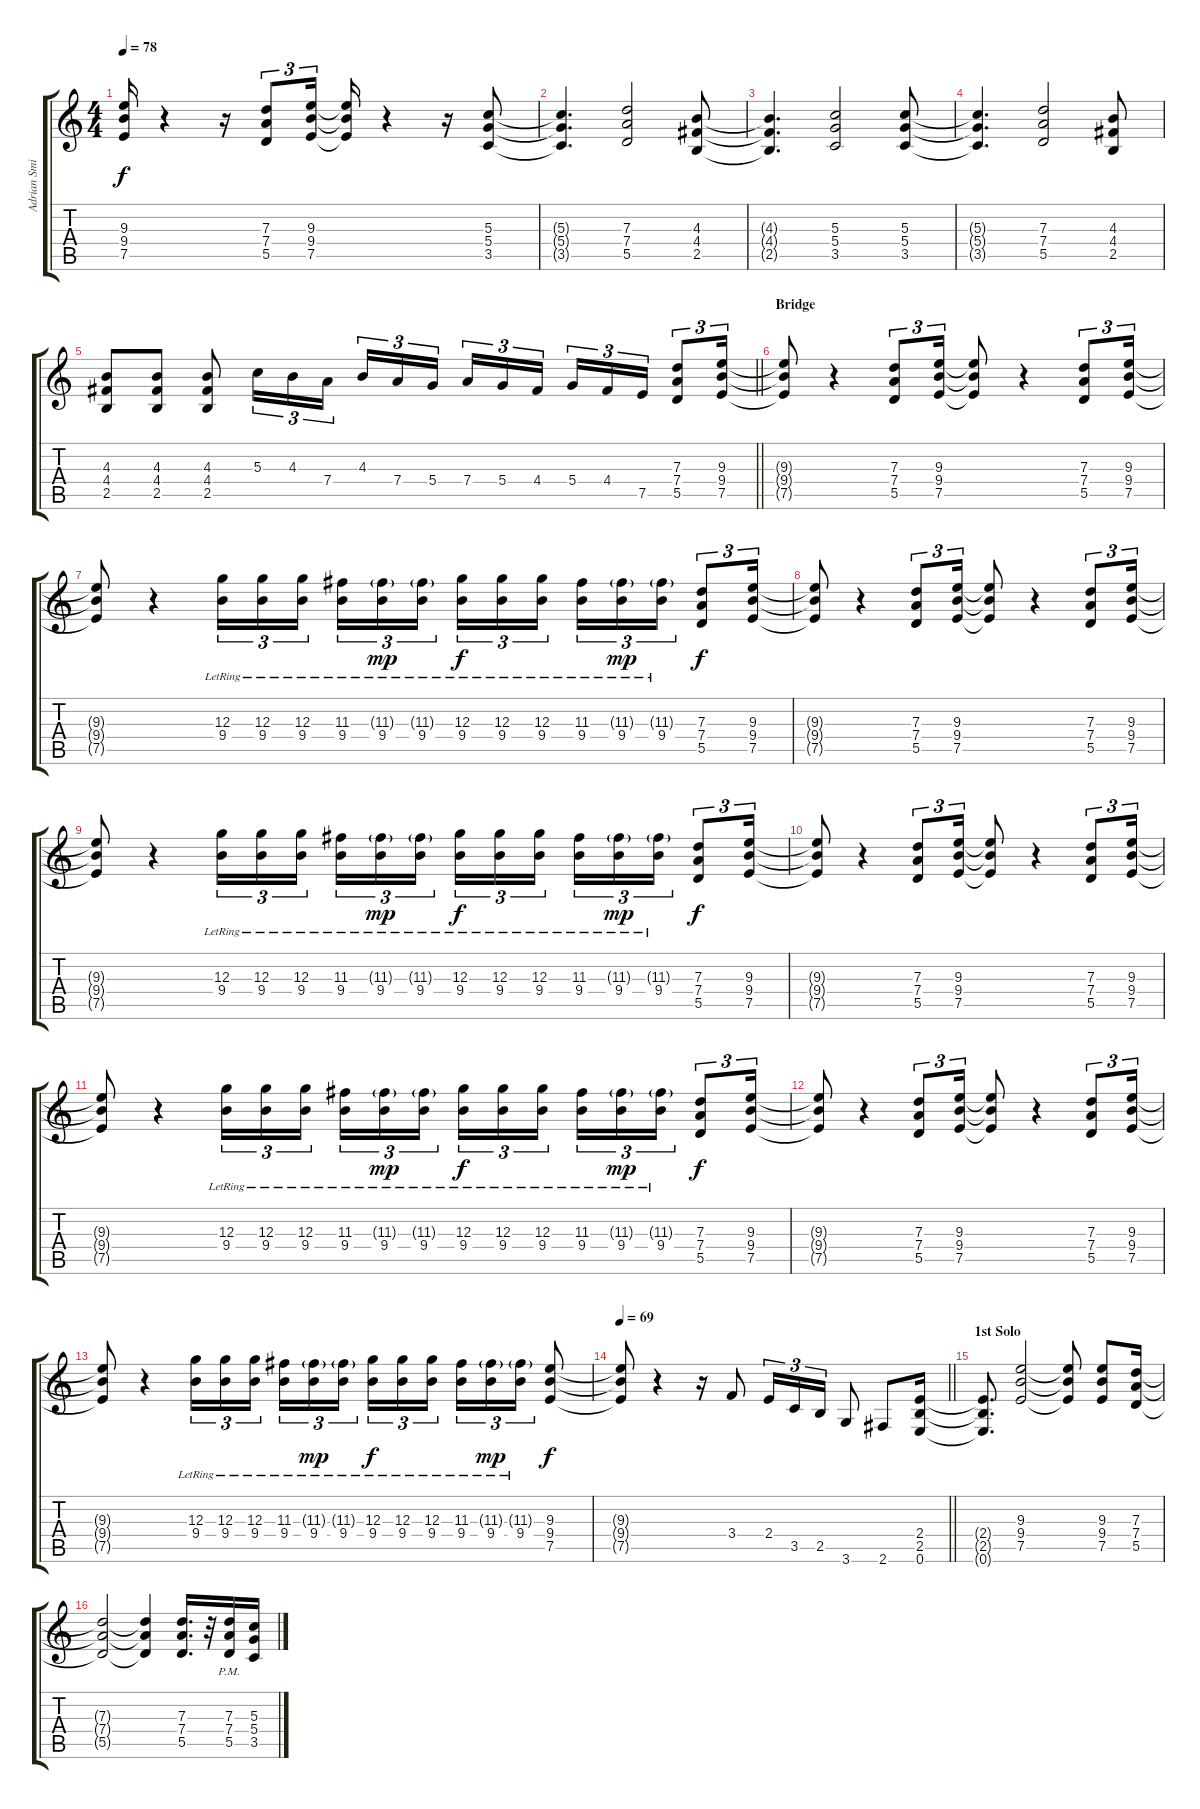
\track ("Adrian Smith" "Adrian Smi") {instrument distortionguitar}
\staff {score tabs}
\tuning (E4 B3 G3 D3 A2 E2) {hide}
\ts (4 4)
\tempo 78
\clef g2
\ks c
(9.3{t} 9.4{t} 7.5{t}).16{dy f} r.4 r.16 (7.3 7.4 5.5).8{tu (3 2)} (9.3 9.4 7.5).16{tu (3 2)} (9.3{t} 9.4{t} 7.5{t}).16 r.4 r.16 (5.3 5.4 3.5).8 |
(5.3{t} 5.4{t} 3.5{t}).4{d} (7.3 7.4 5.5).2 (4.3 4.4 2.5).8 |
(4.3{t} 4.4{t} 2.5{t}).4{d} (5.3 5.4 3.5).2 (5.3 5.4 3.5).8 |
(5.3{t} 5.4{t} 3.5{t}).4{d} (7.3 7.4 5.5).2 (4.3 4.4 2.5).8 |
\barLineRight lightlight
(4.3 4.4 2.5).8 (4.3 4.4 2.5).8 (4.3 4.4 2.5).8 5.3.16{tu (3 2)} 4.3.16{tu (3 2)} 7.4.16{tu (3 2)} 4.3.16{tu (3 2)} 7.4.16{tu (3 2)} 5.4.16{tu (3 2) beam splitsecondary} 7.4.16{tu (3 2)} 5.4.16{tu (3 2)} 4.4.16{tu (3 2)} 5.4.16{tu (3 2)} 4.4.16{tu (3 2)} 7.5.16{tu (3 2)} (7.3 7.4 5.5).8{tu (3 2)} (9.3 9.4 7.5).16{tu (3 2)} |
\section ("" "Bridge")
(9.3{t} 9.4{t} 7.5{t}).8 r.4 (7.3 7.4 5.5).8{tu (3 2)} (9.3 9.4 7.5).16{tu (3 2)} (9.3{t} 9.4{t} 7.5{t}).8 r.4 (7.3 7.4 5.5).8{tu (3 2)} (9.3 9.4 7.5).16{tu (3 2)} |
(9.3{t} 9.4{t} 7.5{t}).8 r.4 (12.3{lr} 9.4{lr}).16{tu (3 2)} (12.3{lr} 9.4{lr}).16{tu (3 2)} (12.3{lr} 9.4{lr}).16{tu (3 2)} (11.3{lr} 9.4{lr}).16{tu (3 2)} (11.3{g lr} 9.4{lr}).16{tu (3 2) dy mp} (11.3{g lr} 9.4{lr}).16{tu (3 2) beam splitsecondary} (12.3{lr} 9.4{lr}).16{tu (3 2) dy f} (12.3{lr} 9.4{lr}).16{tu (3 2)} (12.3{lr} 9.4{lr}).16{tu (3 2)} (11.3{lr} 9.4{lr}).16{tu (3 2)} (11.3{g lr} 9.4{lr}).16{tu (3 2) dy mp} (11.3{g lr} 9.4{lr}).16{tu (3 2)} (7.3 7.4 5.5).8{tu (3 2) dy f} (9.3 9.4 7.5).16{tu (3 2)} |
(9.3{t} 9.4{t} 7.5{t}).8 r.4 (7.3 7.4 5.5).8{tu (3 2)} (9.3 9.4 7.5).16{tu (3 2)} (9.3{t} 9.4{t} 7.5{t}).8 r.4 (7.3 7.4 5.5).8{tu (3 2)} (9.3 9.4 7.5).16{tu (3 2)} |
(9.3{t} 9.4{t} 7.5{t}).8 r.4 (12.3{lr} 9.4{lr}).16{tu (3 2)} (12.3{lr} 9.4{lr}).16{tu (3 2)} (12.3{lr} 9.4{lr}).16{tu (3 2)} (11.3{lr} 9.4{lr}).16{tu (3 2)} (11.3{g lr} 9.4{lr}).16{tu (3 2) dy mp} (11.3{g lr} 9.4{lr}).16{tu (3 2) beam splitsecondary} (12.3{lr} 9.4{lr}).16{tu (3 2) dy f} (12.3{lr} 9.4{lr}).16{tu (3 2)} (12.3{lr} 9.4{lr}).16{tu (3 2)} (11.3{lr} 9.4{lr}).16{tu (3 2)} (11.3{g lr} 9.4{lr}).16{tu (3 2) dy mp} (11.3{g lr} 9.4{lr}).16{tu (3 2)} (7.3 7.4 5.5).8{tu (3 2) dy f} (9.3 9.4 7.5).16{tu (3 2)} |
(9.3{t} 9.4{t} 7.5{t}).8 r.4 (7.3 7.4 5.5).8{tu (3 2)} (9.3 9.4 7.5).16{tu (3 2)} (9.3{t} 9.4{t} 7.5{t}).8 r.4 (7.3 7.4 5.5).8{tu (3 2)} (9.3 9.4 7.5).16{tu (3 2)} |
(9.3{t} 9.4{t} 7.5{t}).8 r.4 (12.3{lr} 9.4{lr}).16{tu (3 2)} (12.3{lr} 9.4{lr}).16{tu (3 2)} (12.3{lr} 9.4{lr}).16{tu (3 2)} (11.3{lr} 9.4{lr}).16{tu (3 2)} (11.3{g lr} 9.4{lr}).16{tu (3 2) dy mp} (11.3{g lr} 9.4{lr}).16{tu (3 2) beam splitsecondary} (12.3{lr} 9.4{lr}).16{tu (3 2) dy f} (12.3{lr} 9.4{lr}).16{tu (3 2)} (12.3{lr} 9.4{lr}).16{tu (3 2)} (11.3{lr} 9.4{lr}).16{tu (3 2)} (11.3{g lr} 9.4{lr}).16{tu (3 2) dy mp} (11.3{g lr} 9.4{lr}).16{tu (3 2)} (7.3 7.4 5.5).8{tu (3 2) dy f} (9.3 9.4 7.5).16{tu (3 2)} |
(9.3{t} 9.4{t} 7.5{t}).8 r.4 (7.3 7.4 5.5).8{tu (3 2)} (9.3 9.4 7.5).16{tu (3 2)} (9.3{t} 9.4{t} 7.5{t}).8 r.4 (7.3 7.4 5.5).8{tu (3 2)} (9.3 9.4 7.5).16{tu (3 2)} |
(9.3{t} 9.4{t} 7.5{t}).8 r.4 (12.3{lr} 9.4{lr}).16{tu (3 2)} (12.3{lr} 9.4{lr}).16{tu (3 2)} (12.3{lr} 9.4{lr}).16{tu (3 2)} (11.3{lr} 9.4{lr}).16{tu (3 2)} (11.3{g lr} 9.4{lr}).16{tu (3 2) dy mp} (11.3{g lr} 9.4{lr}).16{tu (3 2) beam splitsecondary} (12.3{lr} 9.4{lr}).16{tu (3 2) dy f} (12.3{lr} 9.4{lr}).16{tu (3 2)} (12.3{lr} 9.4{lr}).16{tu (3 2)} (11.3{lr} 9.4{lr}).16{tu (3 2)} (11.3{g lr} 9.4{lr}).16{tu (3 2) dy mp} (11.3{g lr} 9.4{lr}).16{tu (3 2)} (9.3 9.4 7.5).8{dy f} |
\tempo 69
\barLineRight lightlight
(9.3{t} 9.4{t} 7.5{t}).8 r.4 r.16 3.4.8 2.4.16{tu (3 2)} 3.5.16{tu (3 2)} 2.5.16{tu (3 2)} 3.6.8 2.6.8 (2.4 2.5 0.6).16 |
\section ("" "1st Solo")
(2.4{t} 2.5{t} 0.6{t}).8{d} (9.3 9.4 7.5).2 (9.3{t} 9.4{t} 7.5{t}).8 (9.3 9.4 7.5).8 (7.3 7.4 5.5).16 |
(7.3{t} 7.4{t} 5.5{t}).2 (7.3{t} 7.4{t} 5.5{t}).4 (7.3 7.4 5.5).16{d} r.32 (7.3{pm} 7.4{pm} 5.5{pm}).16 (5.3 5.4 3.5).16
